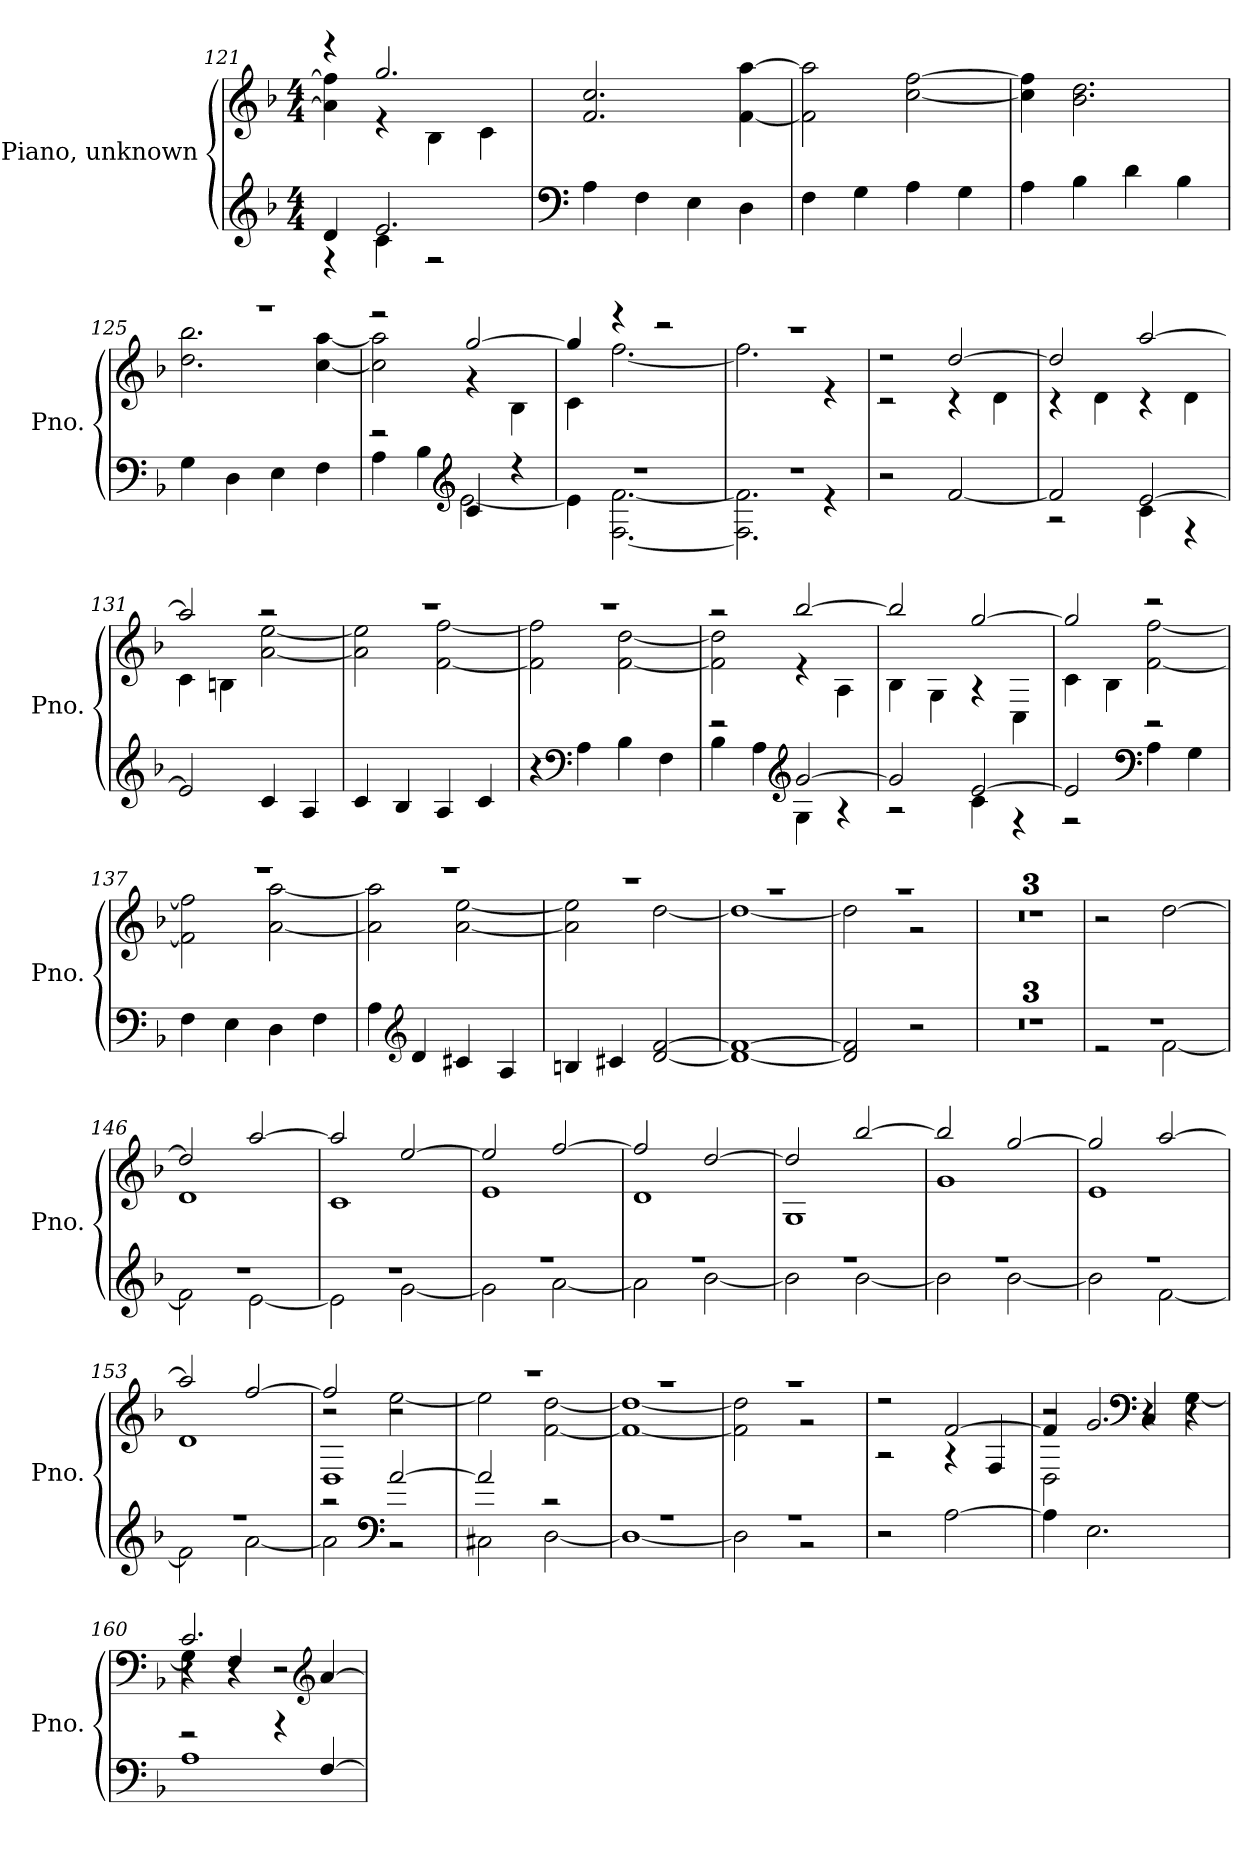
**kern	**kern
*part1	*part1
*staff2	*staff1
*I"Piano, unknown	*
*I'Pno.	*
!!LO:PB:g=z
*clefG2	*clefG2
*k[b-]	*k[b-]
*M4/4	*M4/4
=121	=121
*^	*^
4d/	4r	4r	4a\] 4ff\]
2.e/	4c\	2.gg/	4r
.	2r	.	4B-\
.	.	.	4c\
*v	*v	*	*
*	*v	*v
=122	=122
*clefF4	*
4A\	2.f/ 2.cc/
4F\	.
4E\	.
4D\	[4f\ [4aa\
=123	=123
4F\	2f\] 2aa\]
4G\	.
4A\	[2cc\ [2ff\
4G\	.
=124	=124
4A\	4cc\] 4ff\]
4B-\	2.b-\ 2.dd\
4d\	.
4B-\	.
=125	=125
*	*^
4G\	1r	2.dd\ 2.bb-\
4D\	.	.
4E\	.	.
4F\	.	[4cc\ [4aa\
=126	=126	=126
*^	*	*
2r	4A\	2r	2cc\] 2aa\]
.	4B-\	.	.
*clefG2	*	*	*
4c/	[2e\	[2gg/	4r
4r	.	.	4B-\
=127	=127	=127	=127
1r	4e\]	4gg/]	4c\
.	[2.F\ [2.f\	4r	[2.ff\
.	.	2r	.
=128	=128	=128	=128
1r	2.F\] 2.f\]	1r	2.ff\]
.	4r	.	4r
*v	*v	*	*
!!LO:LB:g=z	!!
=129	=129	=129
2r	2r	2r
[2f/	[2dd/	4r
.	.	4d\
=130	=130	=130
*^	*	*
2f/]	2r	2dd/]	4r
.	.	.	4d\
[2e/	4c\	[2aa/	4r
.	4r	.	4d\
*v	*v	*	*
=131	=131	=131
2e/]	2aa/]	4c\
.	.	4Bn\
4c/	2r	[2a\ [2ee\
4A/	.	.
=132	=132	=132
4c/	1r	2a\] 2ee\]
4B-/	.	.
4A/	.	[2f\ [2ff\
4c/	.	.
=133	=133	=133
4r	1r	2f\] 2ff\]
*clefF4	*	*
4A\	.	.
4B-\	.	[2f\ [2dd\
4F\	.	.
=134	=134	=134
*^	*	*
2r	4B-\	2r	2f\] 2dd\]
.	4A\	.	.
*clefG2	*	*	*
[2g/	4G\	[2bb-/	4r
.	4r	.	4A\
=135	=135	=135	=135
2g/]	2r	2bb-/]	4B-\
.	.	.	4G\
[2e/	4c\	[2gg/	4r
.	4r	.	4C\
!!LO:LB:g=z	!!
=136	=136	=136	=136
2e/]	2r	2gg/]	4c\
.	.	.	4B-\
*clefF4	*	*	*
2r	4A\	2r	[2f\ [2ff\
.	4G\	.	.
*v	*v	*	*
=137	=137	=137
4F\	1r	2f\] 2ff\]
4E\	.	.
4D\	.	[2a\ [2aa\
4F\	.	.
=138	=138	=138
4A\	1r	2a\] 2aa\]
*clefG2	*	*
4d/	.	.
4c#X/	.	[2a\ [2ee\
4A/	.	.
=139	=139	=139
4Bn/	1r	2a\] 2ee\]
4c#X/	.	.
[2d/ [2f/	.	[2dd\
=140	=140	=140
1d_ 1f_	1r	1dd_
=141	=141	=141
2d/] 2f/]	1r	2dd\]
2r	.	2r
*	*v	*v
=142	=142
1r	1r
=143	=143
1r	1r
=144	=144
1r	1r
=145	=145
*^	*
1r	2r	2r
.	[2f\	[2dd\
!!LO:LB:g=z
=146	=146	=146
*	*	*^
1r	2f\]	2dd/]	1d
.	[2e\	[2aa/	.
=147	=147	=147	=147
1r	2e\]	2aa/]	1c
.	[2g\	[2ee/	.
=148	=148	=148	=148
1r	2g\]	2ee/]	1e
.	[2a\	[2ff/	.
=149	=149	=149	=149
1r	2a\]	2ff/]	1d
.	[2b-\	[2dd/	.
=150	=150	=150	=150
1r	2b-\]	2dd/]	1G
.	[2b-\	[2bb-/	.
=151	=151	=151	=151
1r	2b-\]	2bb-/]	1g
.	[2b-\	[2gg/	.
=152	=152	=152	=152
1r	2b-\]	2gg/]	1e
.	[2f\	[2aa/	.
=153	=153	=153	=153
1r	2f\]	2aa/]	1d
.	[2a\	[2ff/	.
=154	=154	=154	=154
*	*	*	*^
2r	2a\]	2ff/]	2r	1D
*clefF4	*	*	*	*
[2a/	2r	2r	[2ee\	.
*	*	*	*v	*v
=155	=155	=155	=155
2a/]	2C#X\	1r	2ee\]
2r	[2D\	.	[2f\ [2dd\
=156	=156	=156	=156
1r	1D_	1r	1f_ 1dd_
!!LO:LB:g=z	!!
=157	=157	=157	=157
1r	2D\]	1r	2f\] 2dd\]
.	2r	.	2r
*v	*v	*	*
=158	=158	=158
2r	2r	2r
[2A\	[2f/	4r
.	.	4F/
=159	=159	=159
*	*	*^
4A\]	4f/]	2D\	2r
2.E\	2.g/	.	.
*	*clefF4	*	*
.	.	4r	4C/
.	.	[4G\	4r
=160	=160	=160	=160
*^	*	*	*
2r	1A	2.c/	4G\]	4r
.	.	.	4r	4F/
4r	.	.	2r	2r
*	*	*clefG2	*	*
[4F/	.	[4a/	.	.
*v	*v	*	*	*
*	*v	*v	*v
=	=
*-	*-
